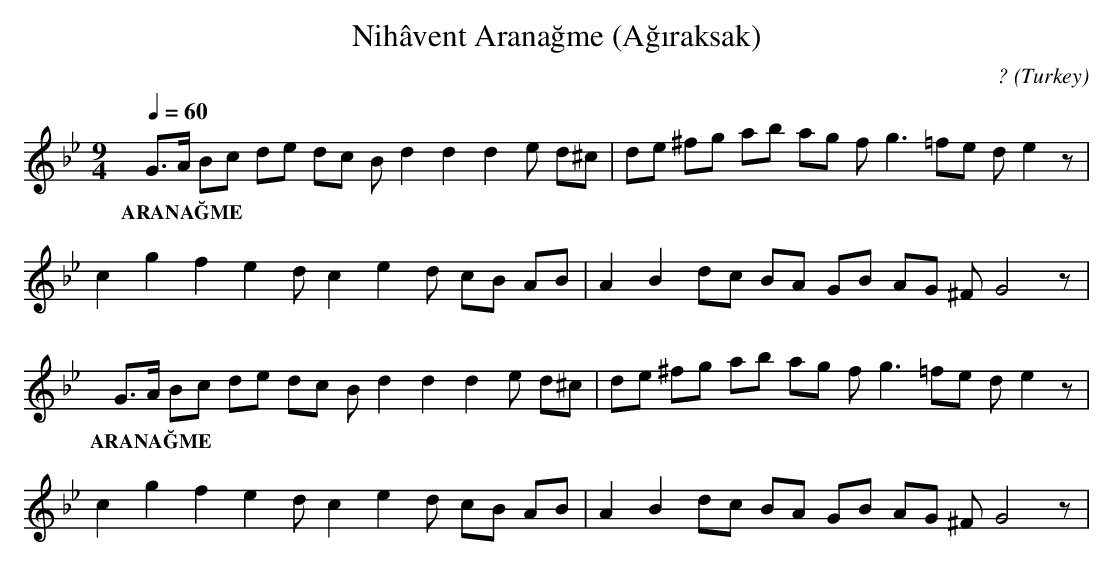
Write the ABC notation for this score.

X:1
T: Nihâvent Aranağme (Ağıraksak)
C: ?
O: Turkey
M: 9/4
L: 1/16
K: C _B _e
Q: 1/4=60
G3A B2c2 d2e2 d2c2 B2d4d4d4e2 d2^c2  | \
w:  ARANAĞME  |
d2e2 ^f2g2 a2b2 a2g2 f2g6 =f2e2 d2e4z2  |
w:   |
c4 g4 f4 e4 d2c4e4d2 c2B2 A2B2  | \
w:   |
A4 B4 d2c2 B2A2 G2B2 A2G2 ^F2G8z2  |
w:   |
G3A B2c2 d2e2 d2c2 B2d4d4d4e2 d2^c2  | \
w:  ARANAĞME  |
d2e2 ^f2g2 a2b2 a2g2 f2g6 =f2e2 d2e4z2  |
w:   |
c4 g4 f4 e4 d2c4e4d2 c2B2 A2B2  | \
w:   |
A4 B4 d2c2 B2A2 G2B2 A2G2 ^F2G8z2  |
w:   |
|
